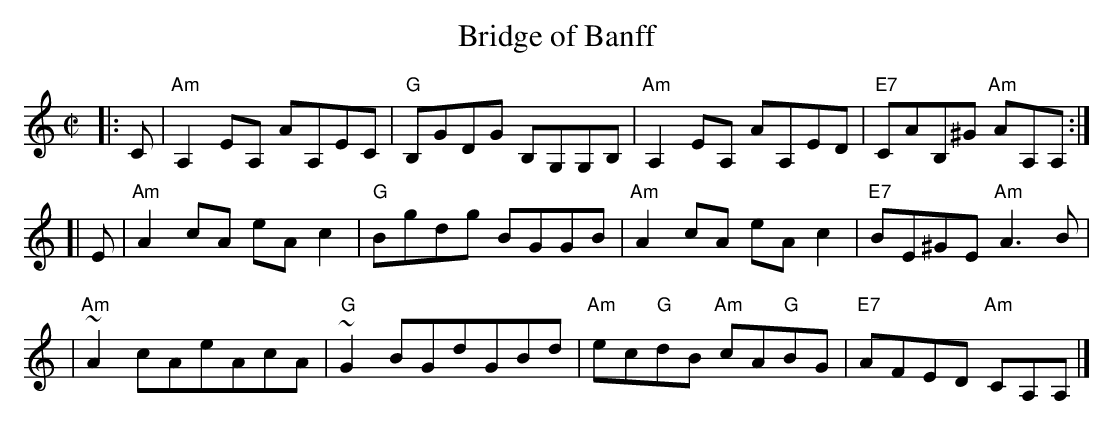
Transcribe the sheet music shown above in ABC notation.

X:1
T: Bridge of Banff
M: C|
L: 1/8
K: Am
|: C \
| "Am"A,2EA, AA,EC | "G"B,GDG B,G,G,B, | "Am"A,2EA, AA,ED | "E7"CAB,^G "Am"AA,A, :|
[| E \
| "Am"A2cA eAc2 | "G"Bgdg BGGB |  "Am"A2cA eAc2 | "E7"BE^GE "Am"A3B |
| "Am"~A2cAeAcA | "G"~G2BGdGBd |  "Am"ec"G"dB "Am"cA"G"BG | "E7"AFED "Am"CA,A, |]
